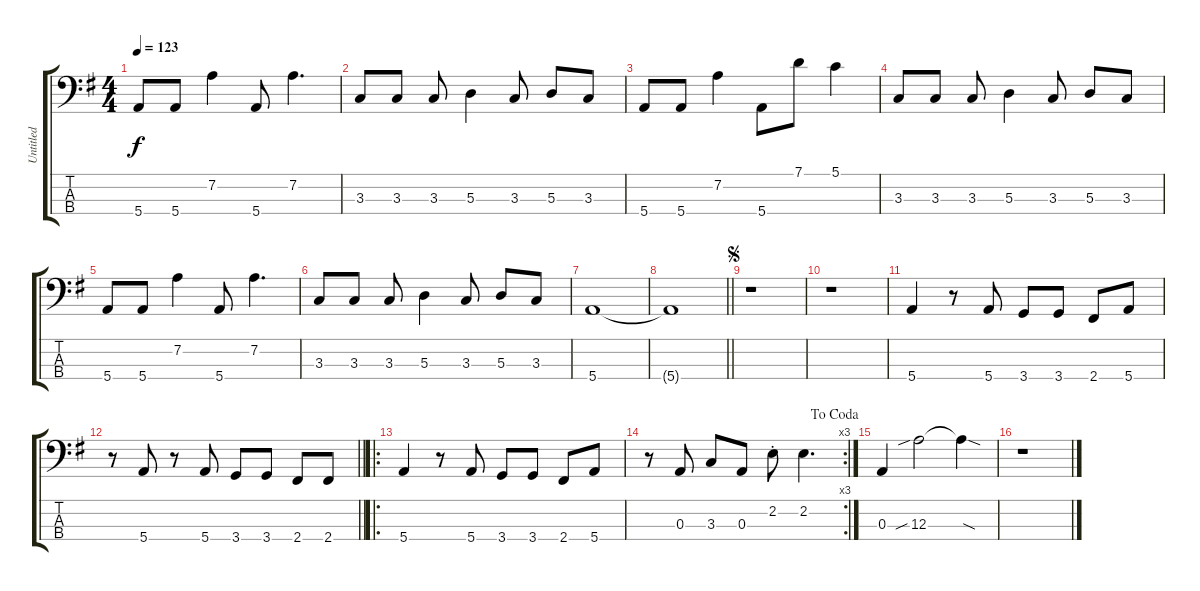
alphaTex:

\track ("Untitled" "Untitled") {instrument electricbassfinger}
\staff {score tabs}
\tuning (G2 D2 A1 E1) {hide}
\ts (4 4)
\tempo 123
\clef f4
\ks g
5.4.8{dy f} 5.4.8 7.2.4 5.4.8 7.2.4{d} |
3.3.8 3.3.8 3.3.8 5.3.4 3.3.8 5.3.8 3.3.8 |
5.4.8 5.4.8 7.2.4 5.4.8 7.1.8 5.1.4 |
3.3.8 3.3.8 3.3.8 5.3.4 3.3.8 5.3.8 3.3.8 |
5.4.8 5.4.8 7.2.4 5.4.8 7.2.4{d} |
3.3.8 3.3.8 3.3.8 5.3.4 3.3.8 5.3.8 3.3.8 |
5.4.1 |
\barLineRight lightlight
5.4{t}.1 |
\jump segno
r.1 |
r.1 |
5.4.4 r.8 5.4.8 3.4.8 3.4.8 2.4.8 5.4.8 |
\barLineRight lightlight
r.8 5.4.8 r.8 5.4.8 3.4.8 3.4.8 2.4.8 2.4.8 |
\ro
5.4.4 r.8 5.4.8 3.4.8 3.4.8 2.4.8 5.4.8 |
\rc 3
\jump dacoda
r.8 0.3.8 3.3.8 0.3.8 2.2{st}.8 2.2.4{d} |
0.3.4 12.3{sib}.2 12.3{sod t}.4 |
r.1
